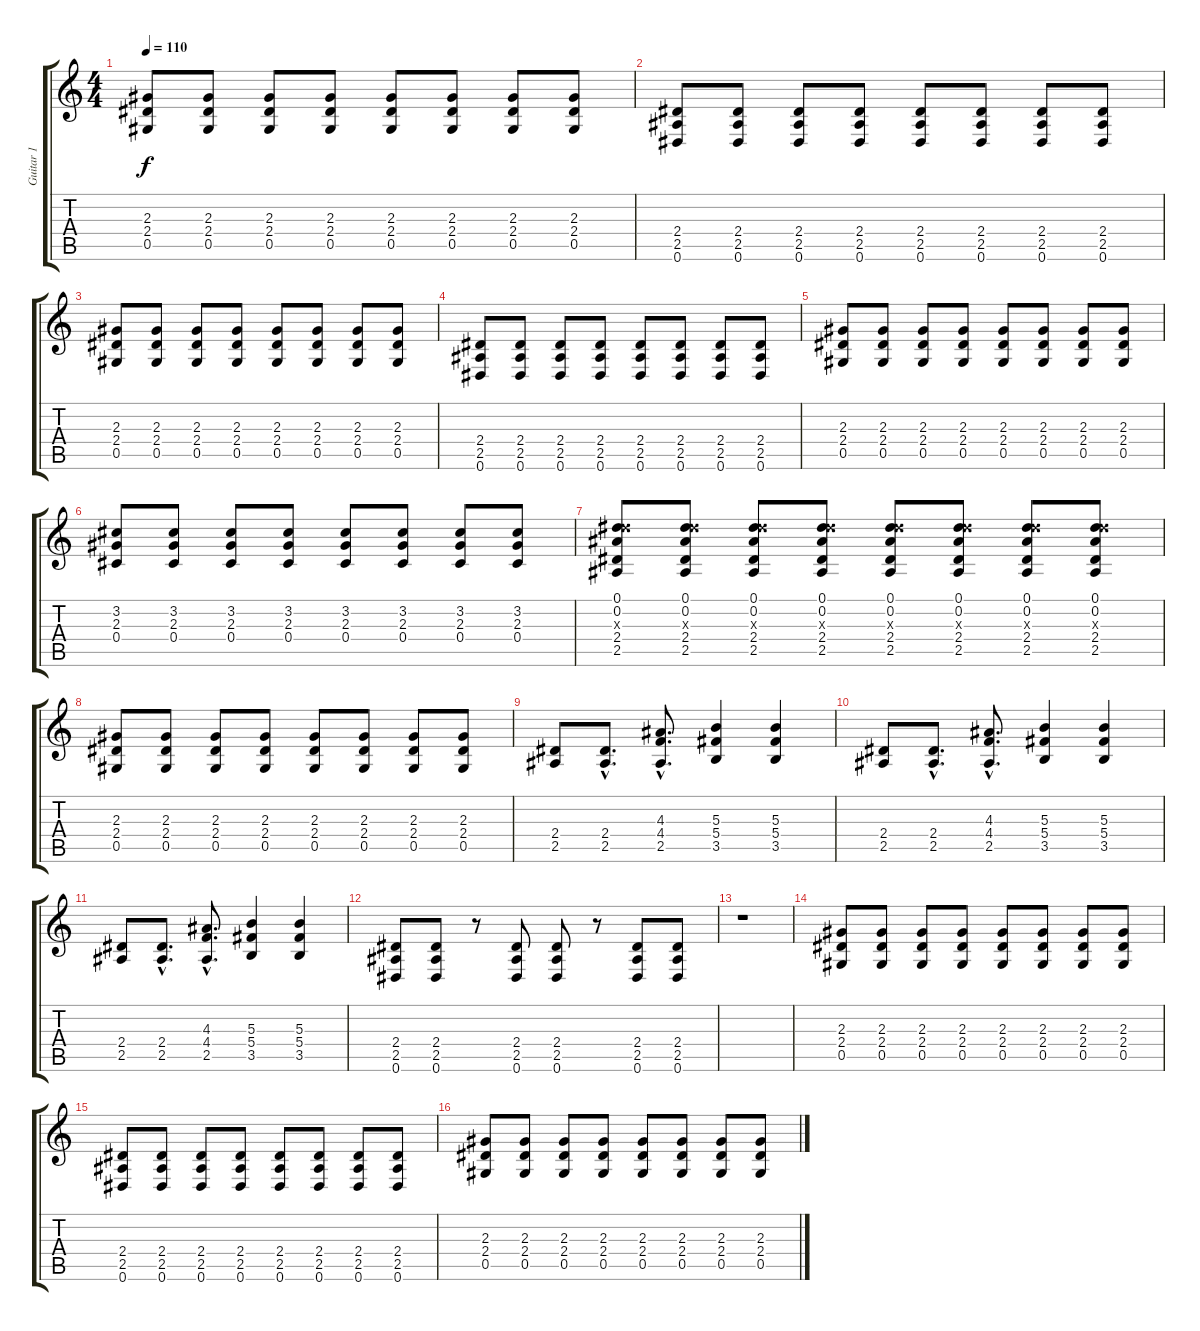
\track ("Guitar 1" "Guitar 1") {instrument distortionguitar}
\staff {score tabs}
\tuning (Eb4 Bb3 Gb3 Db3 Ab2 Eb2) {hide}
\ts (4 4)
\tempo 110
\clef g2
\ks c
(2.3 2.4 0.5).8{dy f} (2.3 2.4 0.5).8 (2.3 2.4 0.5).8 (2.3 2.4 0.5).8 (2.3 2.4 0.5).8 (2.3 2.4 0.5).8 (2.3 2.4 0.5).8 (2.3 2.4 0.5).8 |
(2.4 2.5 0.6).8 (2.4 2.5 0.6).8 (2.4 2.5 0.6).8 (2.4 2.5 0.6).8 (2.4 2.5 0.6).8 (2.4 2.5 0.6).8 (2.4 2.5 0.6).8 (2.4 2.5 0.6).8 |
(2.3 2.4 0.5).8 (2.3 2.4 0.5).8 (2.3 2.4 0.5).8 (2.3 2.4 0.5).8 (2.3 2.4 0.5).8 (2.3 2.4 0.5).8 (2.3 2.4 0.5).8 (2.3 2.4 0.5).8 |
(2.4 2.5 0.6).8 (2.4 2.5 0.6).8 (2.4 2.5 0.6).8 (2.4 2.5 0.6).8 (2.4 2.5 0.6).8 (2.4 2.5 0.6).8 (2.4 2.5 0.6).8 (2.4 2.5 0.6).8 |
(2.3 2.4 0.5).8 (2.3 2.4 0.5).8 (2.3 2.4 0.5).8 (2.3 2.4 0.5).8 (2.3 2.4 0.5).8 (2.3 2.4 0.5).8 (2.3 2.4 0.5).8 (2.3 2.4 0.5).8 |
(3.2 2.3 0.4).8 (3.2 2.3 0.4).8 (3.2 2.3 0.4).8 (3.2 2.3 0.4).8 (3.2 2.3 0.4).8 (3.2 2.3 0.4).8 (3.2 2.3 0.4).8 (3.2 2.3 0.4).8 |
(0.1 0.2 9.3{x} 2.4 2.5).8 (0.1 0.2 9.3{x} 2.4 2.5).8 (0.1 0.2 9.3{x} 2.4 2.5).8 (0.1 0.2 9.3{x} 2.4 2.5).8 (0.1 0.2 9.3{x} 2.4 2.5).8 (0.1 0.2 9.3{x} 2.4 2.5).8 (0.1 0.2 9.3{x} 2.4 2.5).8 (0.1 0.2 9.3{x} 2.4 2.5).8 |
(2.3 2.4 0.5).8 (2.3 2.4 0.5).8 (2.3 2.4 0.5).8 (2.3 2.4 0.5).8 (2.3 2.4 0.5).8 (2.3 2.4 0.5).8 (2.3 2.4 0.5).8 (2.3 2.4 0.5).8 |
(2.4 2.5).8 (2.4{hac} 2.5{hac}).8{d} (4.3{hac} 4.4{hac} 2.5{hac}).8{d} (5.3 5.4 3.5).4 (5.3 5.4 3.5).4 |
(2.4 2.5).8 (2.4{hac} 2.5{hac}).8{d} (4.3{hac} 4.4{hac} 2.5{hac}).8{d} (5.3 5.4 3.5).4 (5.3 5.4 3.5).4 |
(2.4 2.5).8 (2.4{hac} 2.5{hac}).8{d} (4.3{hac} 4.4{hac} 2.5{hac}).8{d} (5.3 5.4 3.5).4 (5.3 5.4 3.5).4 |
(2.4 2.5 0.6).8 (2.4 2.5 0.6).8 r.8 (2.4 2.5 0.6).8 (2.4 2.5 0.6).8 r.8 (2.4 2.5 0.6).8 (2.4 2.5 0.6).8 |
r.1 |
(2.3 2.4 0.5).8 (2.3 2.4 0.5).8 (2.3 2.4 0.5).8 (2.3 2.4 0.5).8 (2.3 2.4 0.5).8 (2.3 2.4 0.5).8 (2.3 2.4 0.5).8 (2.3 2.4 0.5).8 |
(2.4 2.5 0.6).8 (2.4 2.5 0.6).8 (2.4 2.5 0.6).8 (2.4 2.5 0.6).8 (2.4 2.5 0.6).8 (2.4 2.5 0.6).8 (2.4 2.5 0.6).8 (2.4 2.5 0.6).8 |
(2.3 2.4 0.5).8 (2.3 2.4 0.5).8 (2.3 2.4 0.5).8 (2.3 2.4 0.5).8 (2.3 2.4 0.5).8 (2.3 2.4 0.5).8 (2.3 2.4 0.5).8 (2.3 2.4 0.5).8
